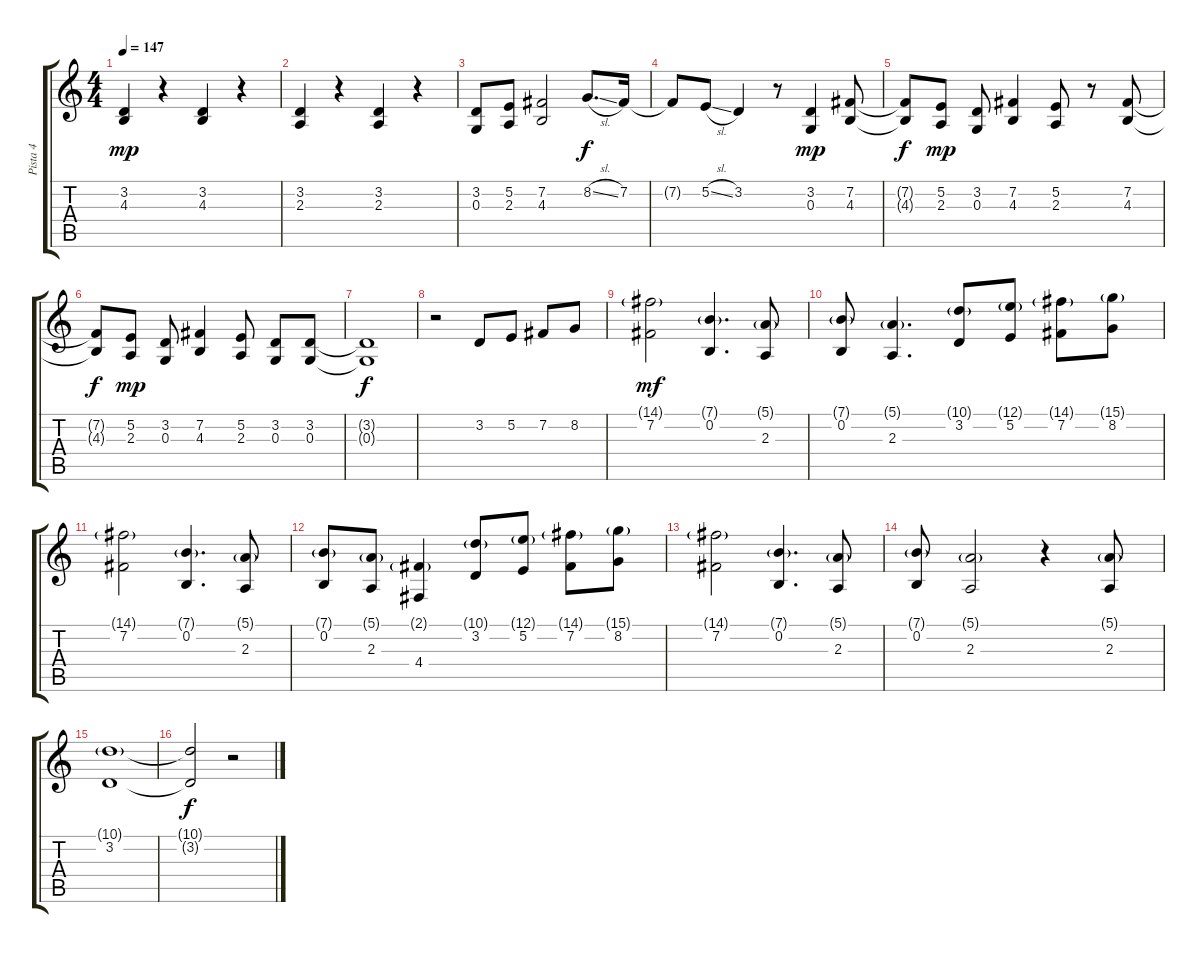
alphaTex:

\track ("Pista 4" "Pista 4") {instrument altosax}
\staff {score tabs}
\tuning (E4 B3 G3 D3 A2 E2) {hide}
\ts (4 4)
\tempo 147
\clef g2
\ks c
(3.2 4.3).4{dy mp} r.4 (3.2 4.3).4 r.4 |
(3.2 2.3).4 r.4 (3.2 2.3).4 r.4 |
(3.2 0.3).8 (5.2 2.3).8 (7.2 4.3).2 8.2{sl}.8{d dy f} 7.2.16 |
7.2{t}.8 5.2{sl}.8 3.2.4 r.8 (3.2 0.3).4{dy mp} (7.2 4.3).8 |
(7.2{t} 4.3{t}).8{dy f} (5.2 2.3).8{dy mp} (3.2 0.3).8 (7.2 4.3).4 (5.2 2.3).8 r.8 (7.2 4.3).8 |
(7.2{t} 4.3{t}).8{dy f} (5.2 2.3).8{dy mp} (3.2 0.3).8 (7.2 4.3).4 (5.2 2.3).8 (3.2 0.3).8 (3.2 0.3).8 |
(3.2{t} 0.3{t}).1{dy f} |
r.2 3.2.8 5.2.8 7.2.8 8.2.8 |
(14.1{g} 7.2).2{dy mf} (7.1{g} 0.2).4{d} (5.1{g} 2.3).8 |
(7.1{g} 0.2).8 (5.1{g} 2.3).4{d} (10.1{g} 3.2).8 (12.1{g} 5.2).8 (14.1{g} 7.2).8 (15.1{g} 8.2).8 |
(14.1{g} 7.2).2 (7.1{g} 0.2).4{d} (5.1{g} 2.3).8 |
(7.1{g} 0.2).8 (5.1{g} 2.3).8 (2.1{g} 4.4).4 (10.1{g} 3.2).8 (12.1{g} 5.2).8 (14.1{g} 7.2).8 (15.1{g} 8.2).8 |
(14.1{g} 7.2).2 (7.1{g} 0.2).4{d} (5.1{g} 2.3).8 |
(7.1{g} 0.2).8 (5.1{g} 2.3).2 r.4 (5.1{g} 2.3).8 |
(10.1{g} 3.2).1 |
(10.1{t} 3.2{t}).2{dy f} r.2
